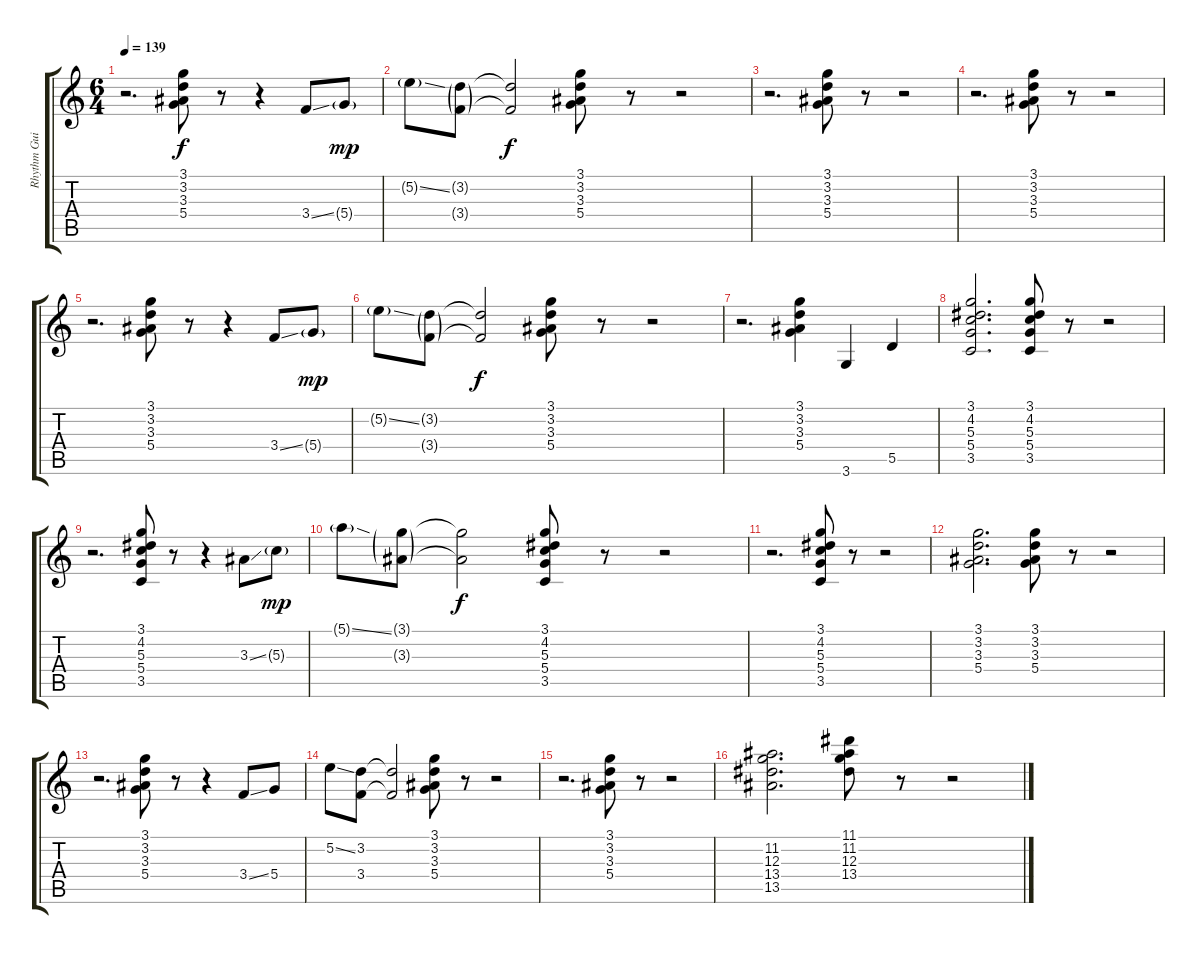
\track ("Rhythm Guitar I (David Gilmour)" "Rhythm Gui") {instrument electricguitarclean}
\staff {score tabs}
\tuning (E4 B3 G3 D3 A2 E2) {hide}
\ts (6 4)
\tempo 139
\clef g2
\ks c
r.2{d dy f} (3.1 3.2 3.3 5.4).8 r.8 r.4 3.4{ss}.8 5.4{g}.8{dy mp} |
5.2{ss g}.8 (3.2{g} 3.4{g}).8 (3.2{t} 3.4{t}).2{dy f} (3.1 3.2 3.3 5.4).8 r.8 r.2 |
r.2{d} (3.1 3.2 3.3 5.4).8 r.8 r.2 |
r.2{d} (3.1 3.2 3.3 5.4).8 r.8 r.2 |
r.2{d} (3.1 3.2 3.3 5.4).8 r.8 r.4 3.4{ss}.8 5.4{g}.8{dy mp} |
5.2{ss g}.8 (3.2{g} 3.4{g}).8 (3.2{t} 3.4{t}).2{dy f} (3.1 3.2 3.3 5.4).8 r.8 r.2 |
r.2{d} (3.1 3.2 3.3 5.4).4 3.6.4 5.5.4 |
(3.1 4.2 5.3 5.4 3.5).2{d} (3.1 4.2 5.3 5.4 3.5).8 r.8 r.2 |
r.2{d} (3.1 4.2 5.3 5.4 3.5).8 r.8 r.4 3.3{ss}.8 5.3{g}.8{dy mp} |
5.1{ss g}.8 (3.1{g} 3.3{g}).8 (3.1{t} 3.3{t}).2{dy f} (3.1 4.2 5.3 5.4 3.5).8 r.8 r.2 |
r.2{d} (3.1 4.2 5.3 5.4 3.5).8 r.8 r.2 |
(3.1 3.2 3.3 5.4).2{d} (3.1 3.2 3.3 5.4).8 r.8 r.2 |
r.2{d} (3.1 3.2 3.3 5.4).8 r.8 r.4 3.4{ss}.8 5.4.8 |
5.2{ss}.8 (3.2 3.4).8 (3.2{t} 3.4{t}).2 (3.1 3.2 3.3 5.4).8 r.8 r.2 |
r.2{d} (3.1 3.2 3.3 5.4).8 r.8 r.2 |
(11.2 12.3 13.4 13.5).2{d} (11.1 11.2 12.3 13.4).8 r.8 r.2
